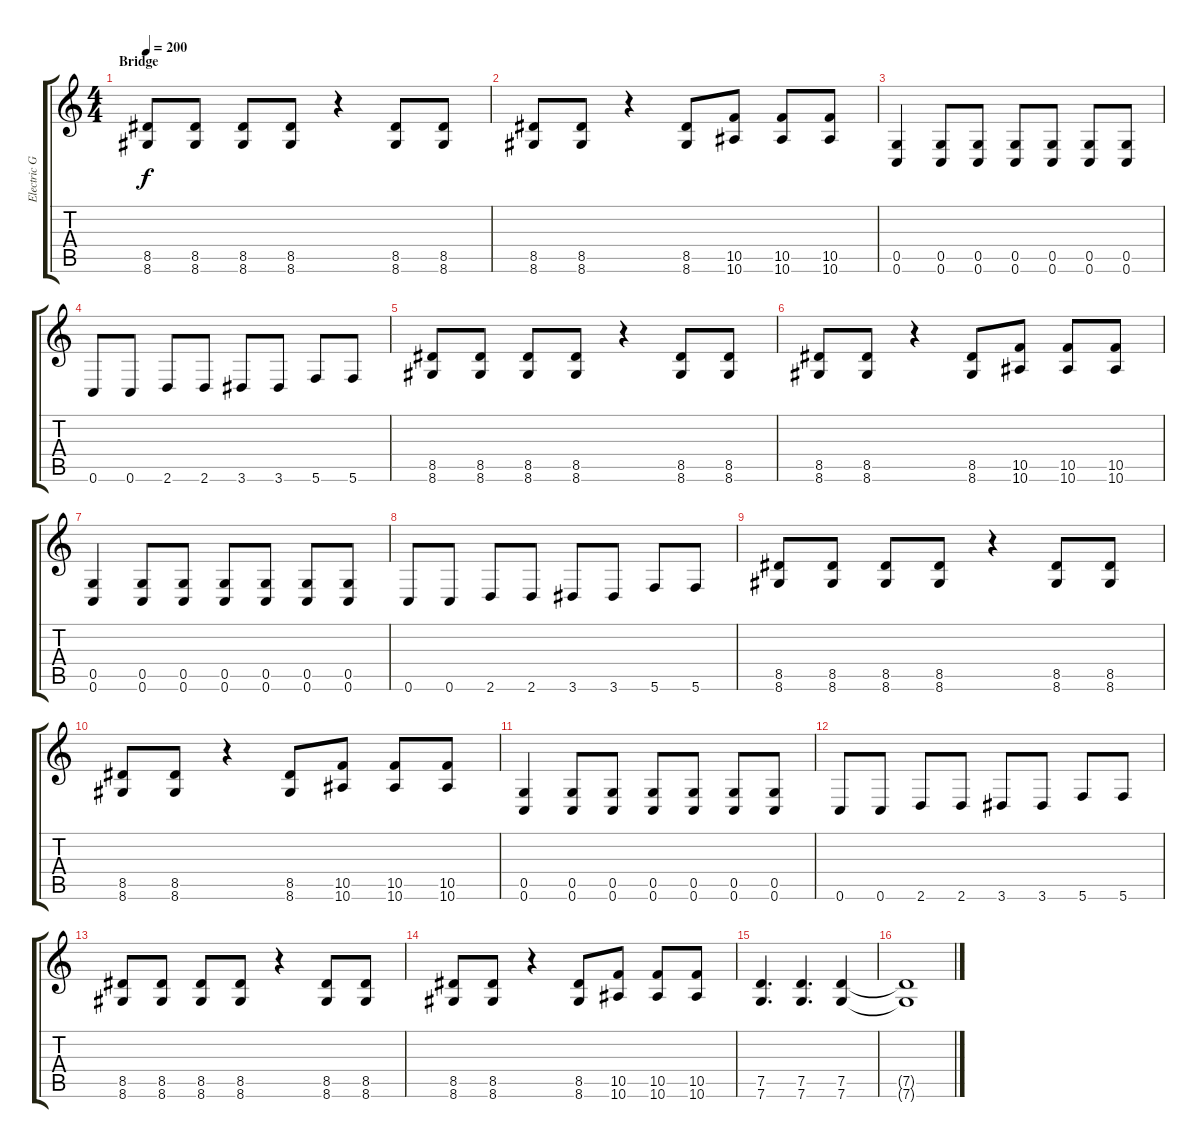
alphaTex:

\track ("Electric Guitar 1" "Electric G") {instrument distortionguitar}
\staff {score tabs}
\tuning (D4 A3 F3 C3 G2 C2) {hide}
\ts (4 4)
\section ("" "Bridge")
\tempo 200
\clef g2
\ks c
(8.5 8.6).8{dy f} (8.5 8.6).8 (8.5 8.6).8 (8.5 8.6).8 r.4 (8.5 8.6).8 (8.5 8.6).8 |
(8.5 8.6).8 (8.5 8.6).8 r.4 (8.5 8.6).8 (10.5 10.6).8 (10.5 10.6).8 (10.5 10.6).8 |
(0.5 0.6).4 (0.5 0.6).8 (0.5 0.6).8 (0.5 0.6).8 (0.5 0.6).8 (0.5 0.6).8 (0.5 0.6).8 |
0.6.8 0.6.8 2.6.8 2.6.8 3.6.8 3.6.8 5.6.8 5.6.8 |
(8.5 8.6).8 (8.5 8.6).8 (8.5 8.6).8 (8.5 8.6).8 r.4 (8.5 8.6).8 (8.5 8.6).8 |
(8.5 8.6).8 (8.5 8.6).8 r.4 (8.5 8.6).8 (10.5 10.6).8 (10.5 10.6).8 (10.5 10.6).8 |
(0.5 0.6).4 (0.5 0.6).8 (0.5 0.6).8 (0.5 0.6).8 (0.5 0.6).8 (0.5 0.6).8 (0.5 0.6).8 |
0.6.8 0.6.8 2.6.8 2.6.8 3.6.8 3.6.8 5.6.8 5.6.8 |
(8.5 8.6).8 (8.5 8.6).8 (8.5 8.6).8 (8.5 8.6).8 r.4 (8.5 8.6).8 (8.5 8.6).8 |
(8.5 8.6).8 (8.5 8.6).8 r.4 (8.5 8.6).8 (10.5 10.6).8 (10.5 10.6).8 (10.5 10.6).8 |
(0.5 0.6).4 (0.5 0.6).8 (0.5 0.6).8 (0.5 0.6).8 (0.5 0.6).8 (0.5 0.6).8 (0.5 0.6).8 |
0.6.8 0.6.8 2.6.8 2.6.8 3.6.8 3.6.8 5.6.8 5.6.8 |
(8.5 8.6).8 (8.5 8.6).8 (8.5 8.6).8 (8.5 8.6).8 r.4 (8.5 8.6).8 (8.5 8.6).8 |
(8.5 8.6).8 (8.5 8.6).8 r.4 (8.5 8.6).8 (10.5 10.6).8 (10.5 10.6).8 (10.5 10.6).8 |
(7.5 7.6).4{d} (7.5 7.6).4{d} (7.5 7.6).4 |
(7.5{t} 7.6{t}).1
